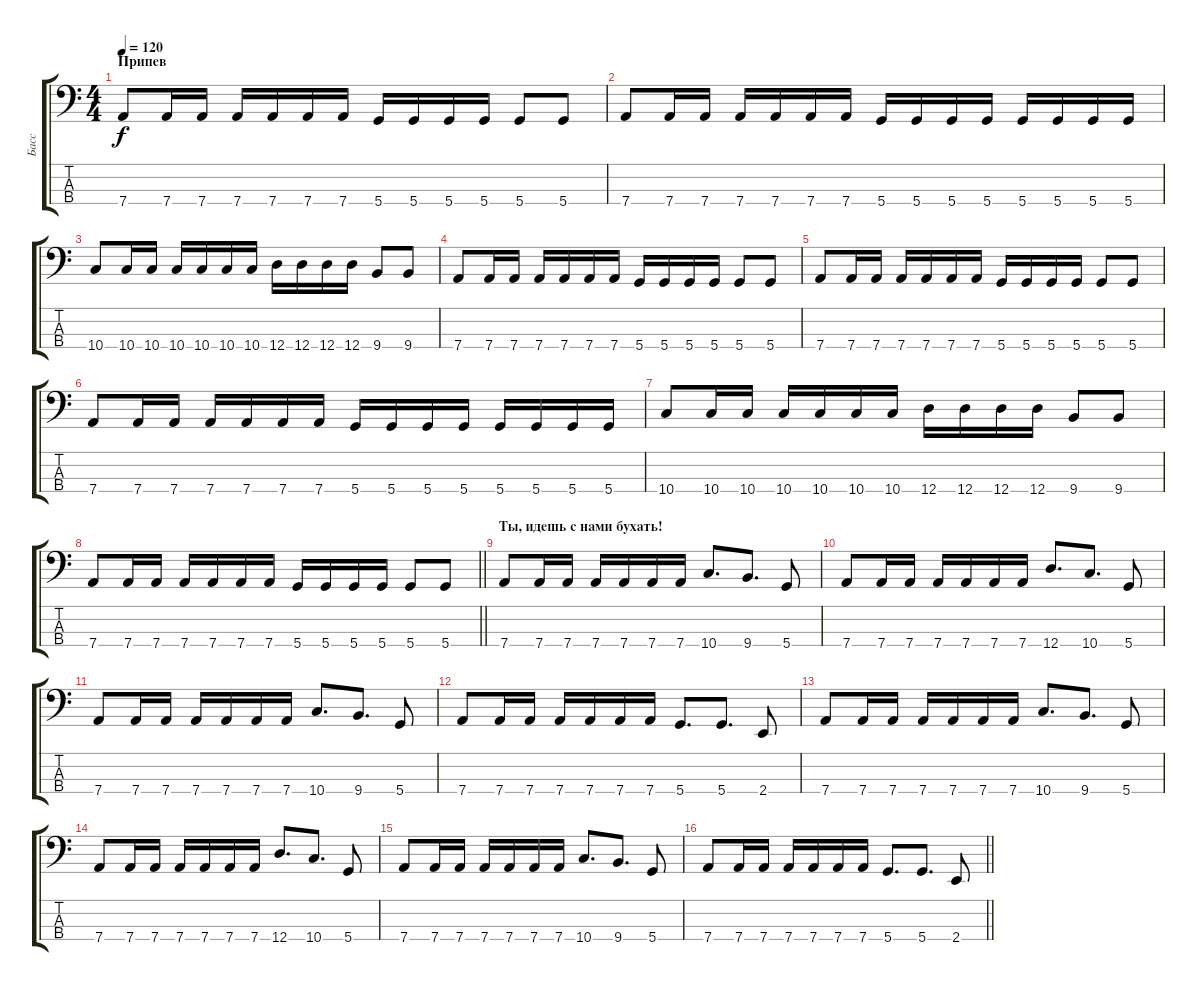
\track ("Басс" "Басс") {instrument electricbassfinger}
\staff {score tabs}
\tuning (G2 D2 A1 D1) {hide}
\ts (4 4)
\section ("" "Припев")
\tempo 120
\clef f4
\ks c
7.4.8{dy f} 7.4.16 7.4.16 7.4.16 7.4.16 7.4.16 7.4.16 5.4.16 5.4.16 5.4.16 5.4.16 5.4.8 5.4.8 |
7.4.8 7.4.16 7.4.16 7.4.16 7.4.16 7.4.16 7.4.16 5.4.16 5.4.16 5.4.16 5.4.16 5.4.16 5.4.16 5.4.16 5.4.16 |
10.4.8 10.4.16 10.4.16 10.4.16 10.4.16 10.4.16 10.4.16 12.4.16 12.4.16 12.4.16 12.4.16 9.4.8 9.4.8 |
7.4.8 7.4.16 7.4.16 7.4.16 7.4.16 7.4.16 7.4.16 5.4.16 5.4.16 5.4.16 5.4.16 5.4.8 5.4.8 |
7.4.8 7.4.16 7.4.16 7.4.16 7.4.16 7.4.16 7.4.16 5.4.16 5.4.16 5.4.16 5.4.16 5.4.8 5.4.8 |
7.4.8 7.4.16 7.4.16 7.4.16 7.4.16 7.4.16 7.4.16 5.4.16 5.4.16 5.4.16 5.4.16 5.4.16 5.4.16 5.4.16 5.4.16 |
10.4.8 10.4.16 10.4.16 10.4.16 10.4.16 10.4.16 10.4.16 12.4.16 12.4.16 12.4.16 12.4.16 9.4.8 9.4.8 |
\barLineRight lightlight
7.4.8 7.4.16 7.4.16 7.4.16 7.4.16 7.4.16 7.4.16 5.4.16 5.4.16 5.4.16 5.4.16 5.4.8 5.4.8 |
\section ("" "Ты, идешь с нами бухать!")
7.4.8 7.4.16 7.4.16 7.4.16 7.4.16 7.4.16 7.4.16 10.4.8{d} 9.4.8{d} 5.4.8 |
7.4.8 7.4.16 7.4.16 7.4.16 7.4.16 7.4.16 7.4.16 12.4.8{d} 10.4.8{d} 5.4.8 |
7.4.8 7.4.16 7.4.16 7.4.16 7.4.16 7.4.16 7.4.16 10.4.8{d} 9.4.8{d} 5.4.8 |
7.4.8 7.4.16 7.4.16 7.4.16 7.4.16 7.4.16 7.4.16 5.4.8{d} 5.4.8{d} 2.4.8 |
7.4.8 7.4.16 7.4.16 7.4.16 7.4.16 7.4.16 7.4.16 10.4.8{d} 9.4.8{d} 5.4.8 |
7.4.8 7.4.16 7.4.16 7.4.16 7.4.16 7.4.16 7.4.16 12.4.8{d} 10.4.8{d} 5.4.8 |
7.4.8 7.4.16 7.4.16 7.4.16 7.4.16 7.4.16 7.4.16 10.4.8{d} 9.4.8{d} 5.4.8 |
\barLineRight lightlight
7.4.8 7.4.16 7.4.16 7.4.16 7.4.16 7.4.16 7.4.16 5.4.8{d} 5.4.8{d} 2.4.8
